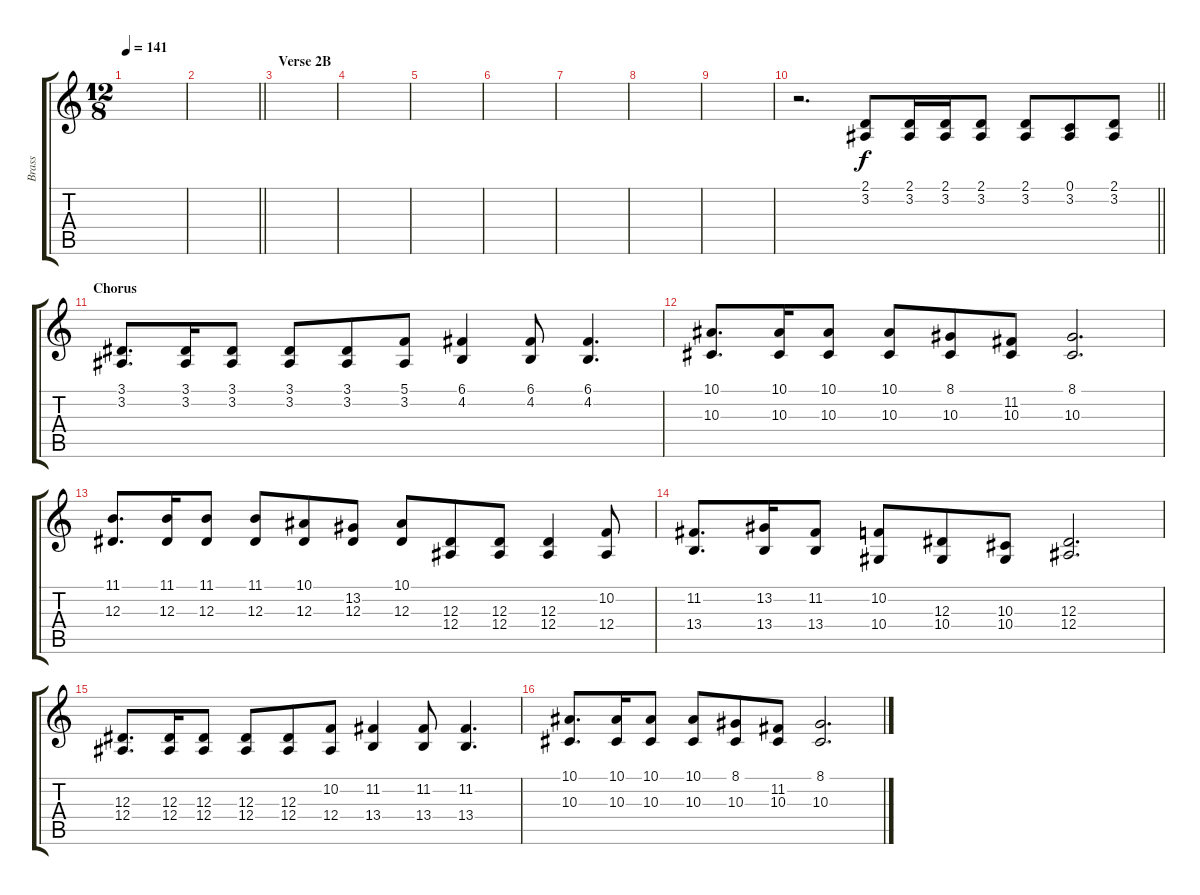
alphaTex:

\track ("Brass" "Brass") {instrument brasssection}
\staff {score tabs}
\tuning (C4 G3 Eb3 Bb2 F2 C2) {hide}
\ts (12 8)
\tempo 141
\clef g2
\ks c
|
\barLineRight lightlight
|
\section ("" "Verse 2B")
|
|
|
|
|
|
|
\barLineRight lightlight
r.2{d} (2.1 3.2).8 (2.1 3.2).16 (2.1 3.2).16 (2.1 3.2).8 (2.1 3.2).8 (0.1 3.2).8 (2.1 3.2).8 |
\section ("" "Chorus")
(3.1 3.2).8{d} (3.1 3.2).16 (3.1 3.2).8 (3.1 3.2).8 (3.1 3.2).8 (5.1 3.2).8 (6.1 4.2).4 (6.1 4.2).8 (6.1 4.2).4{d} |
(10.1 10.3).8{d} (10.1 10.3).16 (10.1 10.3).8 (10.1 10.3).8 (8.1 10.3).8 (11.2 10.3).8 (8.1 10.3).2{d} |
(11.1 12.3).8{d} (11.1 12.3).16 (11.1 12.3).8 (11.1 12.3).8 (10.1 12.3).8 (13.2 12.3).8 (10.1 12.3).8 (12.3 12.4).8 (12.3 12.4).8 (12.3 12.4).4 (10.2 12.4).8 |
(11.2 13.4).8{d} (13.2 13.4).16 (11.2 13.4).8 (10.2 10.4).8 (12.3 10.4).8 (10.3 10.4).8 (12.3 12.4).2{d} |
(12.3 12.4).8{d} (12.3 12.4).16 (12.3 12.4).8 (12.3 12.4).8 (12.3 12.4).8 (10.2 12.4).8 (11.2 13.4).4 (11.2 13.4).8 (11.2 13.4).4{d} |
(10.1 10.3).8{d} (10.1 10.3).16 (10.1 10.3).8 (10.1 10.3).8 (8.1 10.3).8 (11.2 10.3).8 (8.1 10.3).2{d}
